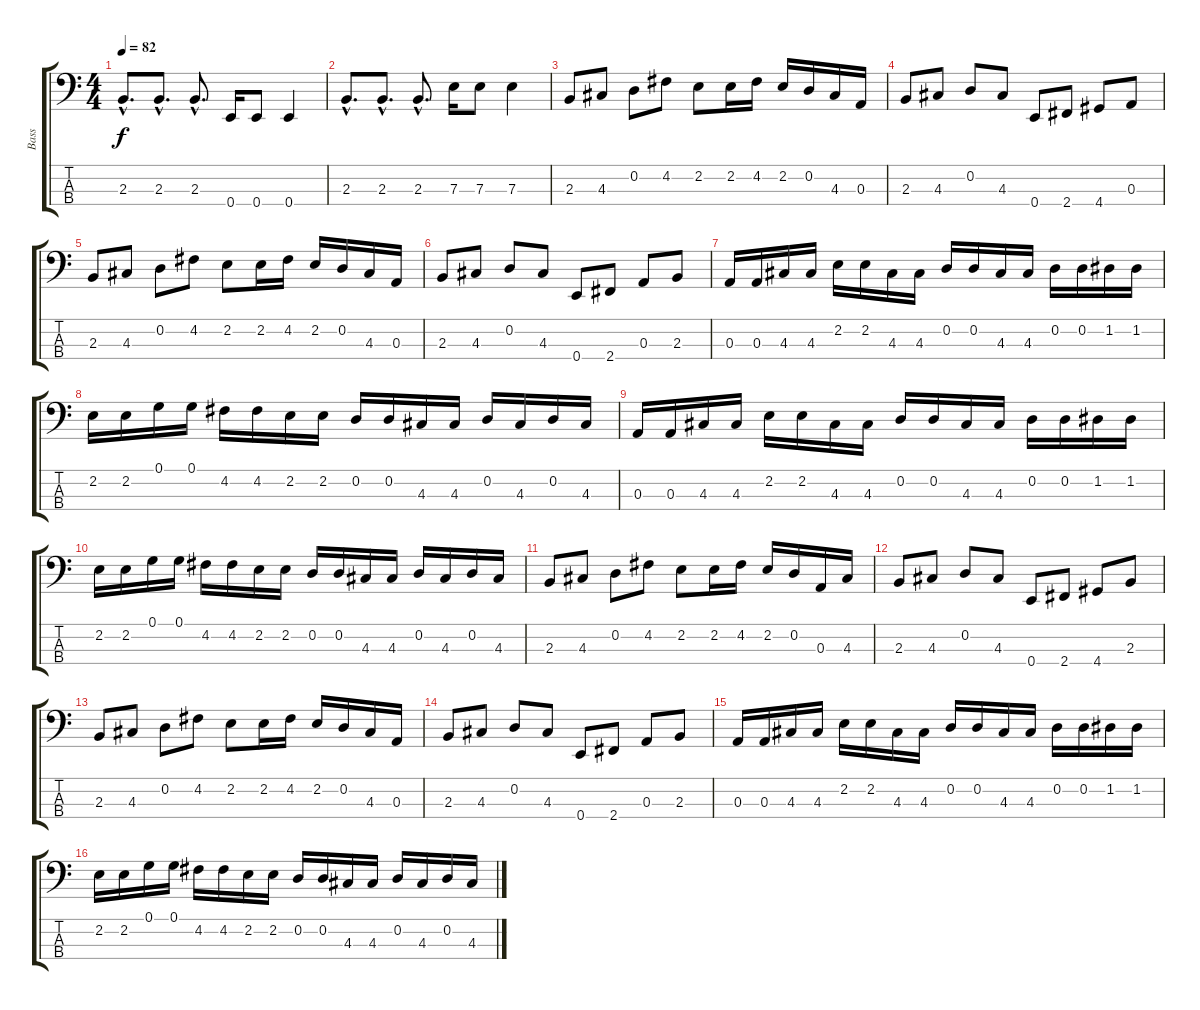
\track ("Bass" "Bass") {instrument electricbassfinger}
\staff {score tabs}
\tuning (G2 D2 A1 E1) {hide}
\ts (4 4)
\tempo 82
\clef f4
\ks c
2.3{hac}.8{d dy f instrument electricbassfinger} 2.3{hac}.8{d} 2.3{hac}.8{d} 0.4.16 0.4.8 0.4.4 |
2.3{hac}.8{d} 2.3{hac}.8{d} 2.3{hac}.8{d} 7.3.16 7.3.8 7.3.4 |
2.3.8 4.3.8 0.2.8 4.2.8 2.2.8 2.2.16 4.2.16 2.2.16 0.2.16 4.3.16 0.3.16 |
2.3.8 4.3.8 0.2.8 4.3.8 0.4.8 2.4.8 4.4.8 0.3.8 |
2.3.8 4.3.8 0.2.8 4.2.8 2.2.8 2.2.16 4.2.16 2.2.16 0.2.16 4.3.16 0.3.16 |
2.3.8 4.3.8 0.2.8 4.3.8 0.4.8 2.4.8 0.3.8 2.3.8 |
0.3.16 0.3.16 4.3.16 4.3.16 2.2.16 2.2.16 4.3.16 4.3.16 0.2.16 0.2.16 4.3.16 4.3.16 0.2.16 0.2.16 1.2.16 1.2.16 |
2.2.16 2.2.16 0.1.16 0.1.16 4.2.16 4.2.16 2.2.16 2.2.16 0.2.16 0.2.16 4.3.16 4.3.16 0.2.16 4.3.16 0.2.16 4.3.16 |
0.3.16 0.3.16 4.3.16 4.3.16 2.2.16 2.2.16 4.3.16 4.3.16 0.2.16 0.2.16 4.3.16 4.3.16 0.2.16 0.2.16 1.2.16 1.2.16 |
2.2.16 2.2.16 0.1.16 0.1.16 4.2.16 4.2.16 2.2.16 2.2.16 0.2.16 0.2.16 4.3.16 4.3.16 0.2.16 4.3.16 0.2.16 4.3.16 |
2.3.8 4.3.8 0.2.8 4.2.8 2.2.8 2.2.16 4.2.16 2.2.16 0.2.16 0.3.16 4.3.16 |
2.3.8 4.3.8 0.2.8 4.3.8 0.4.8 2.4.8 4.4.8 2.3.8 |
2.3.8 4.3.8 0.2.8 4.2.8 2.2.8 2.2.16 4.2.16 2.2.16 0.2.16 4.3.16 0.3.16 |
2.3.8 4.3.8 0.2.8 4.3.8 0.4.8 2.4.8 0.3.8 2.3.8 |
0.3.16 0.3.16 4.3.16 4.3.16 2.2.16 2.2.16 4.3.16 4.3.16 0.2.16 0.2.16 4.3.16 4.3.16 0.2.16 0.2.16 1.2.16 1.2.16 |
2.2.16 2.2.16 0.1.16 0.1.16 4.2.16 4.2.16 2.2.16 2.2.16 0.2.16 0.2.16 4.3.16 4.3.16 0.2.16 4.3.16 0.2.16 4.3.16
